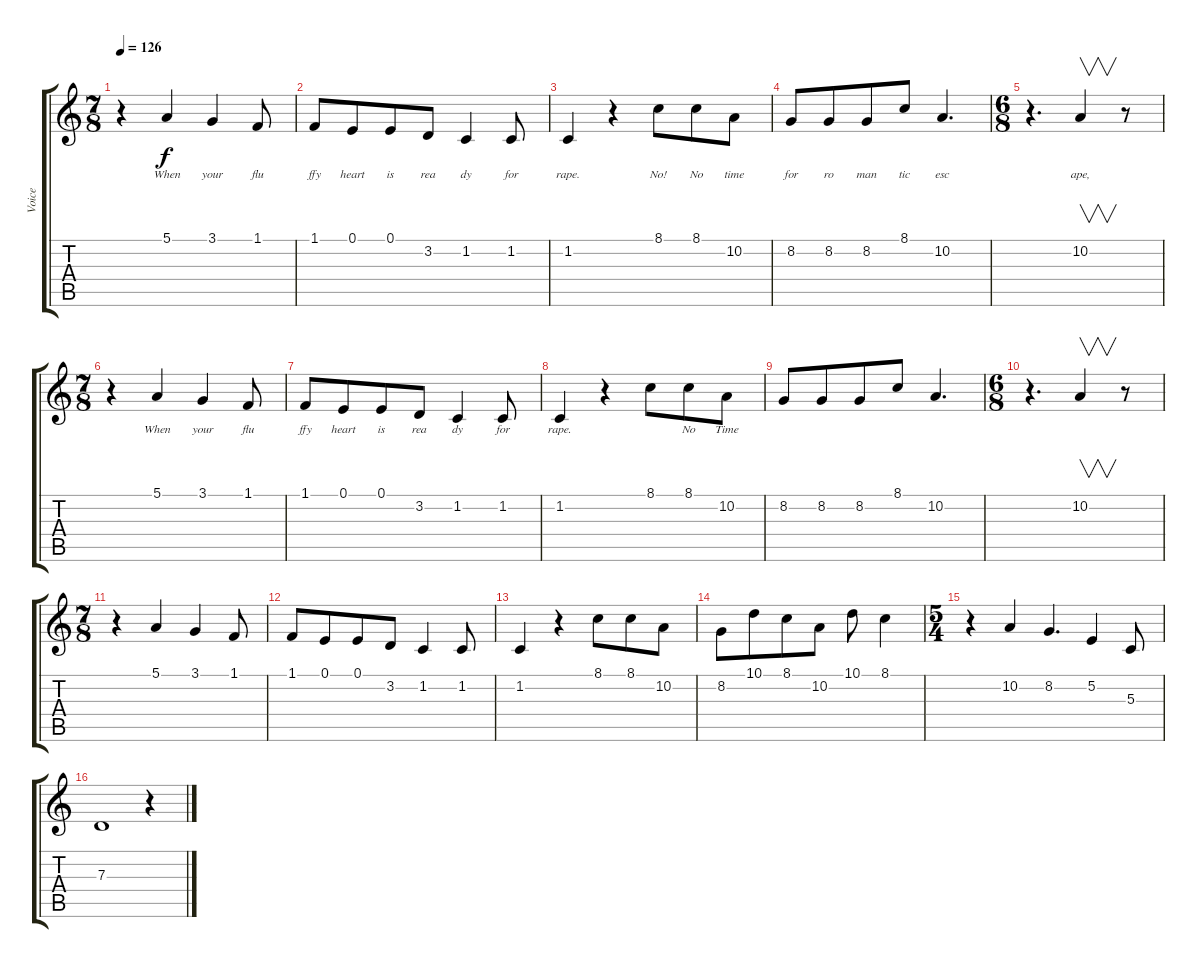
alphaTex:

\track ("Voice" "Voice") {instrument altosax}
\staff {score tabs}
\tuning (E4 B3 G3 D3 A2 E2) {hide}
\ts (7 8)
\tempo 126
\clef g2
\ks c
r.4{dy mp} 5.1.4{lyrics (0 "When") lyrics (1 "") lyrics (2 "") lyrics (3 "") lyrics (4 "") dy f} 3.1.4{lyrics (0 "your") lyrics (1 "") lyrics (2 "") lyrics (3 "") lyrics (4 "")} 1.1.8{lyrics (0 "flu") lyrics (1 "") lyrics (2 "") lyrics (3 "") lyrics (4 "")} |
1.1.8{lyrics (0 "ffy") lyrics (1 "") lyrics (2 "") lyrics (3 "") lyrics (4 "")} 0.1.8{lyrics (0 "heart") lyrics (1 "") lyrics (2 "") lyrics (3 "") lyrics (4 "")} 0.1.8{lyrics (0 "is") lyrics (1 "") lyrics (2 "") lyrics (3 "") lyrics (4 "")} 3.2.8{lyrics (0 "rea") lyrics (1 "") lyrics (2 "") lyrics (3 "") lyrics (4 "")} 1.2.4{lyrics (0 "dy") lyrics (1 "") lyrics (2 "") lyrics (3 "") lyrics (4 "")} 1.2.8{lyrics (0 "for") lyrics (1 "") lyrics (2 "") lyrics (3 "") lyrics (4 "")} |
1.2.4{lyrics (0 "rape.") lyrics (1 "") lyrics (2 "") lyrics (3 "") lyrics (4 "")} r.4 8.1.8{lyrics (0 "No!") lyrics (1 "") lyrics (2 "") lyrics (3 "") lyrics (4 "")} 8.1.8{lyrics (0 "No") lyrics (1 "") lyrics (2 "") lyrics (3 "") lyrics (4 "")} 10.2.8{lyrics (0 "time") lyrics (1 "") lyrics (2 "") lyrics (3 "") lyrics (4 "")} |
8.2.8{lyrics (0 "for") lyrics (1 "") lyrics (2 "") lyrics (3 "") lyrics (4 "")} 8.2.8{lyrics (0 "ro") lyrics (1 "") lyrics (2 "") lyrics (3 "") lyrics (4 "")} 8.2.8{lyrics (0 "man") lyrics (1 "") lyrics (2 "") lyrics (3 "") lyrics (4 "")} 8.1.8{lyrics (0 "tic") lyrics (1 "") lyrics (2 "") lyrics (3 "") lyrics (4 "")} 10.2.4{d lyrics (0 "esc") lyrics (1 "") lyrics (2 "") lyrics (3 "") lyrics (4 "")} |
\ts (6 8)
r.4{d} 10.2.4{v lyrics (0 "ape,") lyrics (1 "") lyrics (2 "") lyrics (3 "") lyrics (4 "")} r.8 |
\ts (7 8)
r.4 5.1.4{lyrics (0 "When") lyrics (1 "") lyrics (2 "") lyrics (3 "") lyrics (4 "")} 3.1.4{lyrics (0 "your") lyrics (1 "") lyrics (2 "") lyrics (3 "") lyrics (4 "")} 1.1.8{lyrics (0 "flu") lyrics (1 "") lyrics (2 "") lyrics (3 "") lyrics (4 "")} |
1.1.8{lyrics (0 "ffy") lyrics (1 "") lyrics (2 "") lyrics (3 "") lyrics (4 "")} 0.1.8{lyrics (0 "heart") lyrics (1 "") lyrics (2 "") lyrics (3 "") lyrics (4 "")} 0.1.8{lyrics (0 "is") lyrics (1 "") lyrics (2 "") lyrics (3 "") lyrics (4 "")} 3.2.8{lyrics (0 "rea") lyrics (1 "") lyrics (2 "") lyrics (3 "") lyrics (4 "")} 1.2.4{lyrics (0 "dy") lyrics (1 "") lyrics (2 "") lyrics (3 "") lyrics (4 "")} 1.2.8{lyrics (0 "for") lyrics (1 "") lyrics (2 "") lyrics (3 "") lyrics (4 "")} |
1.2.4{lyrics (0 "rape.") lyrics (1 "") lyrics (2 "") lyrics (3 "") lyrics (4 "")} r.4 8.1.8{lyrics (0 "") lyrics (1 "") lyrics (2 "") lyrics (3 "") lyrics (4 "")} 8.1.8{lyrics (0 "No") lyrics (1 "") lyrics (2 "") lyrics (3 "") lyrics (4 "")} 10.2.8{lyrics (0 "Time") lyrics (1 "") lyrics (2 "") lyrics (3 "") lyrics (4 "")} |
8.2.8 8.2.8 8.2.8 8.1.8 10.2.4{d} |
\ts (6 8)
r.4{d} 10.2.4{v} r.8 |
\ts (7 8)
r.4 5.1.4 3.1.4 1.1.8 |
1.1.8 0.1.8 0.1.8 3.2.8 1.2.4 1.2.8 |
1.2.4 r.4 8.1.8 8.1.8 10.2.8 |
8.2.8 10.1.8 8.1.8 10.2.8 10.1.8 8.1.4 |
\ts (5 4)
r.4 10.2.4 8.2.4{d} 5.2.4 5.3.8 |
7.3.1 r.4
